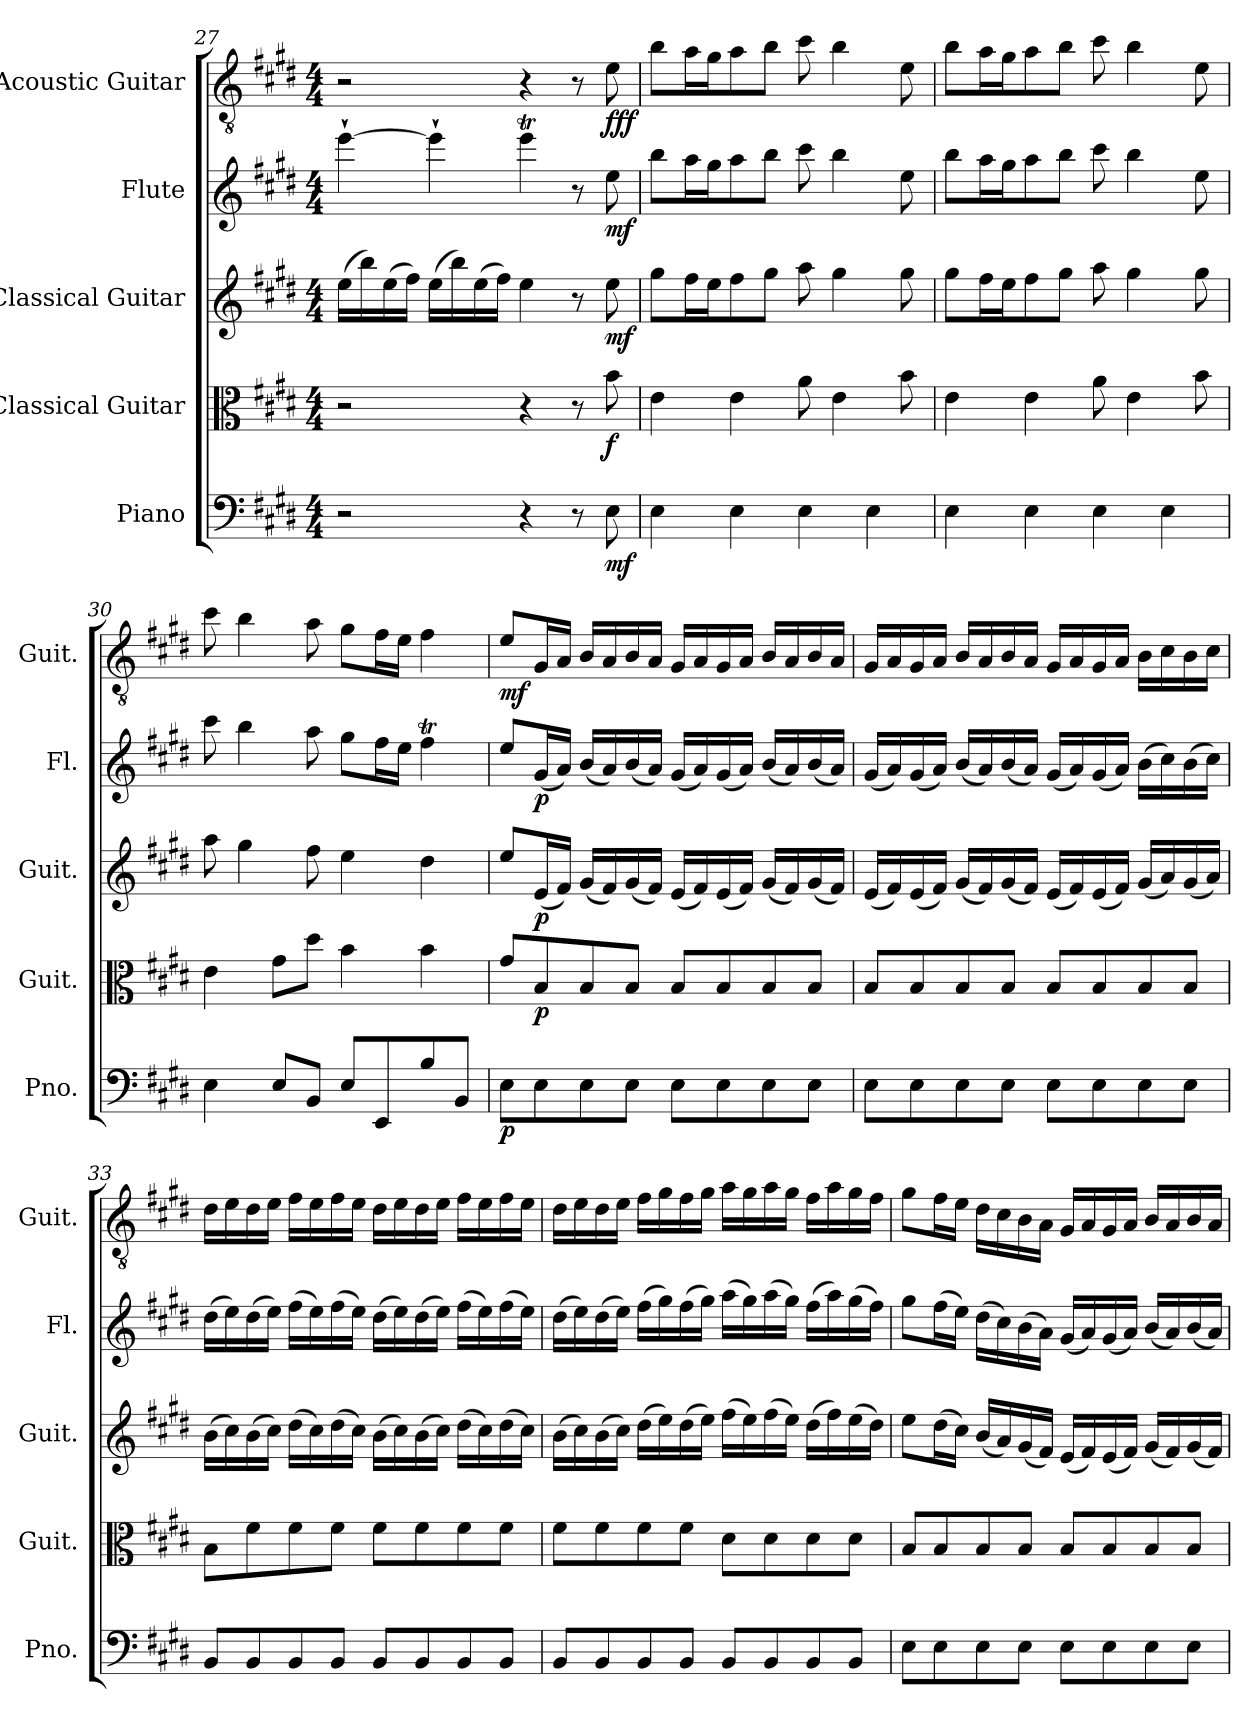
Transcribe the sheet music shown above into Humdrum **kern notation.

**kern	**dynam	**kern	**dynam	**kern	**dynam	**kern	**dynam	**kern	**dynam
*part5	*part5	*part4	*part4	*part3	*part3	*part2	*part2	*part1	*part1
*staff5	*staff5	*staff4	*staff4	*staff3	*staff3	*staff2	*staff2	*staff1	*staff1
*I"Piano	*	*I"Classical Guitar	*	*I"Classical Guitar	*	*I"Flute	*	*I"Acoustic Guitar	*
*I'Pno.	*	*I'Guit.	*	*I'Guit.	*	*I'Fl.	*	*I'Guit.	*
*clefF4	*	*clefC3	*	*clefG2	*	*clefG2	*	*clefGv2	*
*k[f#c#g#d#]	*	*k[f#c#g#d#]	*	*k[f#c#g#d#]	*	*k[f#c#g#d#]	*	*k[f#c#g#d#]	*
*E:	*	*E:	*	*E:	*	*E:	*	*E:	*
*M4/4	*	*M4/4	*	*M4/4	*	*M4/4	*	*M4/4	*
=27	=27	=27	=27	=27	=27	=27	=27	=27	=27
2r	.	2r	.	(>16ee\LL	.	[4eee`\	.	2r	.
.	.	.	.	16bb\)	.	.	.	.	.
.	.	.	.	(>16ee\	.	.	.	.	.
.	.	.	.	16ff#\JJ)	.	.	.	.	.
.	.	.	.	(>16ee\LL	.	4eee`\]	.	.	.
.	.	.	.	16bb\)	.	.	.	.	.
.	.	.	.	(>16ee\	.	.	.	.	.
.	.	.	.	16ff#\JJ)	.	.	.	.	.
4r	.	4r	.	4ee\	.	4eeeT\	.	4r	.
8r	.	8r	.	8r	.	8r	.	8r	.
!	!LO:DY:b	!	!LO:DY:b	!	!LO:DY:b	!	!LO:DY:b	!	!LO:DY:b
8E\	mf	8b\	f	8ee\	mf	8ee\	mf	8e\	fff
!!LO:PB:g=z
=28	=28	=28	=28	=28	=28	=28	=28	=28	=28
4E\	.	4e\	.	8gg#\L	.	8bb\L	.	8b\L	.
.	.	.	.	16ff#\L	.	16aa\L	.	16a\L	.
.	.	.	.	16ee\J	.	16gg#\J	.	16g#\J	.
4E\	.	4e\	.	8ff#\	.	8aa\	.	8a\	.
.	.	.	.	8gg#\J	.	8bb\J	.	8b\J	.
4E\	.	8a\	.	8aa\	.	8ccc#\	.	8cc#\	.
.	.	4e\	.	4gg#\	.	4bb\	.	4b\	.
4E\	.	.	.	.	.	.	.	.	.
.	.	8b\	.	8gg#\	.	8ee\	.	8e\	.
=29	=29	=29	=29	=29	=29	=29	=29	=29	=29
4E\	.	4e\	.	8gg#\L	.	8bb\L	.	8b\L	.
.	.	.	.	16ff#\L	.	16aa\L	.	16a\L	.
.	.	.	.	16ee\J	.	16gg#\J	.	16g#\J	.
4E\	.	4e\	.	8ff#\	.	8aa\	.	8a\	.
.	.	.	.	8gg#\J	.	8bb\J	.	8b\J	.
4E\	.	8a\	.	8aa\	.	8ccc#\	.	8cc#\	.
.	.	4e\	.	4gg#\	.	4bb\	.	4b\	.
4E\	.	.	.	.	.	.	.	.	.
.	.	8b\	.	8gg#\	.	8ee\	.	8e\	.
=30	=30	=30	=30	=30	=30	=30	=30	=30	=30
4E\	.	4e\	.	8aa\	.	8ccc#\	.	8cc#\	.
.	.	.	.	4gg#\	.	4bb\	.	4b\	.
8E/L	.	8g#\L	.	.	.	.	.	.	.
8BB/J	.	8dd#\J	.	8ff#\	.	8aa\	.	8a\	.
8E/L	.	4b\	.	4ee\	.	8gg#\L	.	8g#\L	.
8EE/	.	.	.	.	.	16ff#\L	.	16f#\L	.
.	.	.	.	.	.	16ee\JJ	.	16e\JJ	.
8B/	.	4b\	.	4dd#\	.	4ff#T\	.	4f#\	.
8BB/J	.	.	.	.	.	.	.	.	.
!!LO:LB:g=z
=31	=31	=31	=31	=31	=31	=31	=31	=31	=31
!	!LO:DY:b	!	!	!	!	!	!	!	!LO:DY:b
8E\L	p	8g#/L	.	8ee/L	.	8ee/L	.	8e/L	mf
!	!	!	!LO:DY:b	!	!LO:DY:b	!	!LO:DY:b	!	!
8E\	.	8B/	p	(<16e/L	p	(<16g#/L	p	16G#/L	.
.	.	.	.	16f#/JJ)	.	16a/JJ)	.	16A/JJ	.
8E\	.	8B/	.	(<16g#/LL	.	(<16b/LL	.	16B/LL	.
.	.	.	.	16f#/)	.	16a/)	.	16A/	.
8E\J	.	8B/J	.	(<16g#/	.	(<16b/	.	16B/	.
.	.	.	.	16f#/JJ)	.	16a/JJ)	.	16A/JJ	.
8E\L	.	8B/L	.	(<16e/LL	.	(<16g#/LL	.	16G#/LL	.
.	.	.	.	16f#/)	.	16a/)	.	16A/	.
8E\	.	8B/	.	(<16e/	.	(<16g#/	.	16G#/	.
.	.	.	.	16f#/JJ)	.	16a/JJ)	.	16A/JJ	.
8E\	.	8B/	.	(<16g#/LL	.	(<16b/LL	.	16B/LL	.
.	.	.	.	16f#/)	.	16a/)	.	16A/	.
8E\J	.	8B/J	.	(<16g#/	.	(<16b/	.	16B/	.
.	.	.	.	16f#/JJ)	.	16a/JJ)	.	16A/JJ	.
=32	=32	=32	=32	=32	=32	=32	=32	=32	=32
8E\L	.	8B/L	.	(<16e/LL	.	(<16g#/LL	.	16G#/LL	.
.	.	.	.	16f#/)	.	16a/)	.	16A/	.
8E\	.	8B/	.	(<16e/	.	(<16g#/	.	16G#/	.
.	.	.	.	16f#/JJ)	.	16a/JJ)	.	16A/JJ	.
8E\	.	8B/	.	(<16g#/LL	.	(<16b/LL	.	16B/LL	.
.	.	.	.	16f#/)	.	16a/)	.	16A/	.
8E\J	.	8B/J	.	(<16g#/	.	(<16b/	.	16B/	.
.	.	.	.	16f#/JJ)	.	16a/JJ)	.	16A/JJ	.
8E\L	.	8B/L	.	(<16e/LL	.	(<16g#/LL	.	16G#/LL	.
.	.	.	.	16f#/)	.	16a/)	.	16A/	.
8E\	.	8B/	.	(<16e/	.	(<16g#/	.	16G#/	.
.	.	.	.	16f#/JJ)	.	16a/JJ)	.	16A/JJ	.
8E\	.	8B/	.	(<16g#/LL	.	(>16b\LL	.	16B\LL	.
.	.	.	.	16a/)	.	16cc#\)	.	16c#\	.
8E\J	.	8B/J	.	(<16g#/	.	(>16b\	.	16B\	.
.	.	.	.	16a/JJ)	.	16cc#\JJ)	.	16c#\JJ	.
!!LO:PB:g=z
=33	=33	=33	=33	=33	=33	=33	=33	=33	=33
8BB/L	.	8B\L	.	(>16b\LL	.	(>16dd#\LL	.	16d#\LL	.
.	.	.	.	16cc#\)	.	16ee\)	.	16e\	.
8BB/	.	8f#\	.	(>16b\	.	(>16dd#\	.	16d#\	.
.	.	.	.	16cc#\JJ)	.	16ee\JJ)	.	16e\JJ	.
8BB/	.	8f#\	.	(>16dd#\LL	.	(>16ff#\LL	.	16f#\LL	.
.	.	.	.	16cc#\)	.	16ee\)	.	16e\	.
8BB/J	.	8f#\J	.	(>16dd#\	.	(>16ff#\	.	16f#\	.
.	.	.	.	16cc#\JJ)	.	16ee\JJ)	.	16e\JJ	.
8BB/L	.	8f#\L	.	(>16b\LL	.	(>16dd#\LL	.	16d#\LL	.
.	.	.	.	16cc#\)	.	16ee\)	.	16e\	.
8BB/	.	8f#\	.	(>16b\	.	(>16dd#\	.	16d#\	.
.	.	.	.	16cc#\JJ)	.	16ee\JJ)	.	16e\JJ	.
8BB/	.	8f#\	.	(>16dd#\LL	.	(>16ff#\LL	.	16f#\LL	.
.	.	.	.	16cc#\)	.	16ee\)	.	16e\	.
8BB/J	.	8f#\J	.	(>16dd#\	.	(>16ff#\	.	16f#\	.
.	.	.	.	16cc#\JJ)	.	16ee\JJ)	.	16e\JJ	.
=34	=34	=34	=34	=34	=34	=34	=34	=34	=34
8BB/L	.	8f#\L	.	(>16b\LL	.	(>16dd#\LL	.	16d#\LL	.
.	.	.	.	16cc#\)	.	16ee\)	.	16e\	.
8BB/	.	8f#\	.	(>16b\	.	(>16dd#\	.	16d#\	.
.	.	.	.	16cc#\JJ)	.	16ee\JJ)	.	16e\JJ	.
8BB/	.	8f#\	.	(>16dd#\LL	.	(>16ff#\LL	.	16f#\LL	.
.	.	.	.	16ee\)	.	16gg#\)	.	16g#\	.
8BB/J	.	8f#\J	.	(>16dd#\	.	(>16ff#\	.	16f#\	.
.	.	.	.	16ee\JJ)	.	16gg#\JJ)	.	16g#\JJ	.
8BB/L	.	8d#\L	.	(>16ff#\LL	.	(>16aa\LL	.	16a\LL	.
.	.	.	.	16ee\)	.	16gg#\)	.	16g#\	.
8BB/	.	8d#\	.	(>16ff#\	.	(>16aa\	.	16a\	.
.	.	.	.	16ee\JJ)	.	16gg#\JJ)	.	16g#\JJ	.
8BB/	.	8d#\	.	(>16dd#\LL	.	(>16ff#\LL	.	16f#\LL	.
.	.	.	.	16ff#\)	.	16aa\)	.	16a\	.
8BB/J	.	8d#\J	.	(>16ee\	.	(>16gg#\	.	16g#\	.
.	.	.	.	16dd#\JJ)	.	16ff#\JJ)	.	16f#\JJ	.
!!LO:LB:g=z
=35	=35	=35	=35	=35	=35	=35	=35	=35	=35
8E\L	.	8B/L	.	8ee\L	.	8gg#\L	.	8g#\L	.
8E\	.	8B/	.	(>16dd#\L	.	(>16ff#\L	.	16f#\L	.
.	.	.	.	16cc#\JJ)	.	16ee\JJ)	.	16e\JJ	.
8E\	.	8B/	.	(<16b/LL	.	(>16dd#\LL	.	16d#\LL	.
.	.	.	.	16a/)	.	16cc#\)	.	16c#\	.
8E\J	.	8B/J	.	(<16g#/	.	(>16b\	.	16B\	.
.	.	.	.	16f#/JJ)	.	16a\JJ)	.	16A\JJ	.
8E\L	.	8B/L	.	(<16e/LL	.	(<16g#/LL	.	16G#/LL	.
.	.	.	.	16f#/)	.	16a/)	.	16A/	.
8E\	.	8B/	.	(<16e/	.	(<16g#/	.	16G#/	.
.	.	.	.	16f#/JJ)	.	16a/JJ)	.	16A/JJ	.
8E\	.	8B/	.	(<16g#/LL	.	(<16b/LL	.	16B/LL	.
.	.	.	.	16f#/)	.	16a/)	.	16A/	.
8E\J	.	8B/J	.	(<16g#/	.	(<16b/	.	16B/	.
.	.	.	.	16f#/JJ)	.	16a/JJ)	.	16A/JJ	.
=	=	=	=	=	=	=	=	=	=
*-	*-	*-	*-	*-	*-	*-	*-	*-	*-
